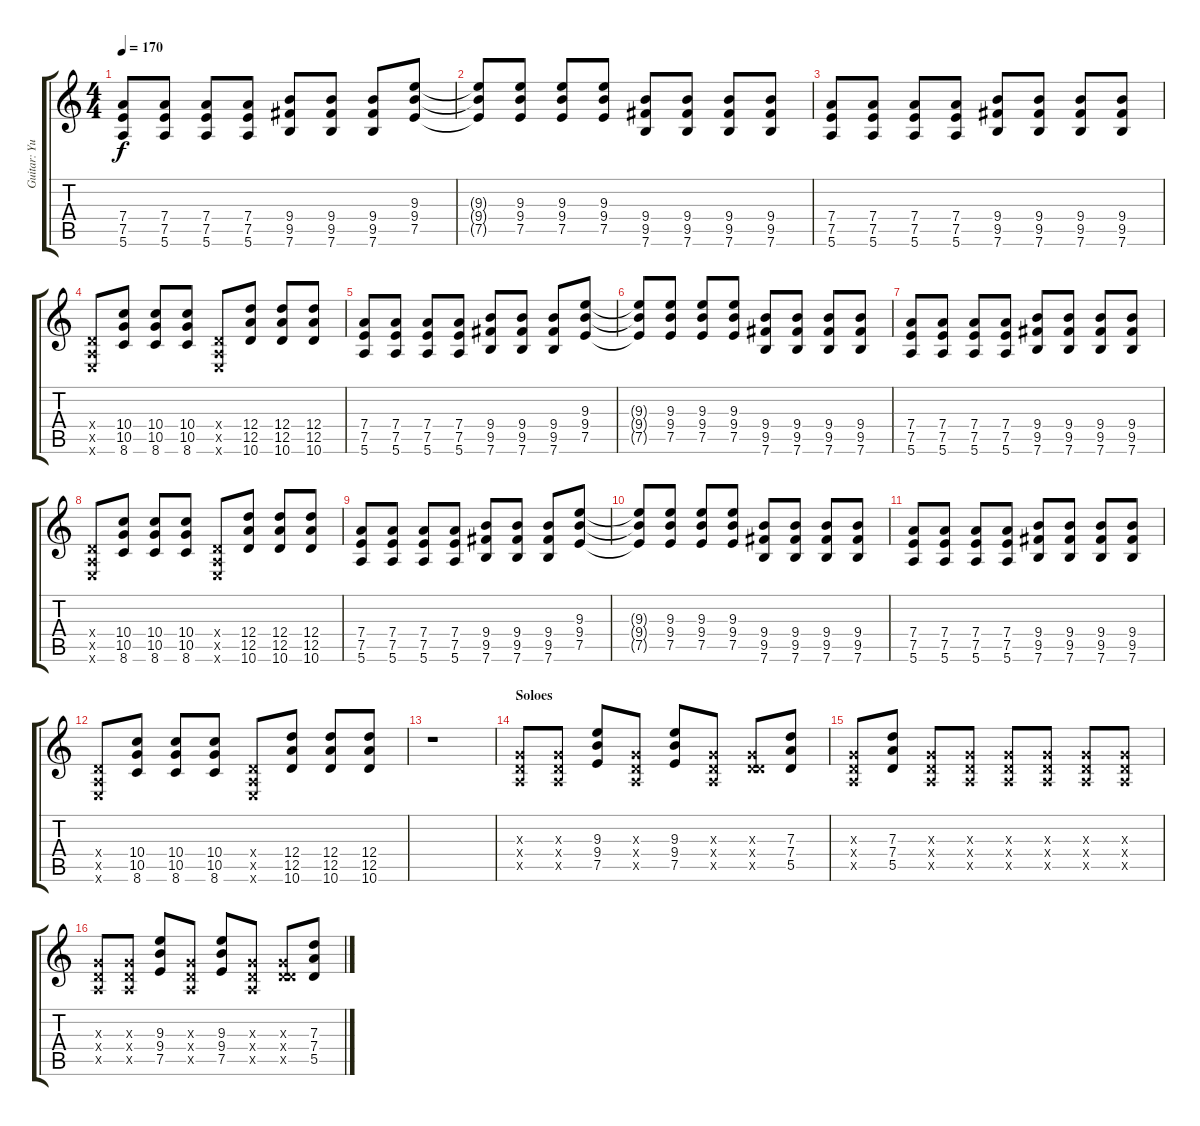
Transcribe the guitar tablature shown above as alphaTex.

\track ("Guitar: Yui Hirasawa" "Guitar: Yu") {instrument overdrivenguitar}
\staff {score tabs}
\tuning (E4 B3 G3 D3 A2 E2) {hide}
\ts (4 4)
\tempo 170
\clef g2
\ks c
(7.4 7.5 5.6).8{dy f} (7.4 7.5 5.6).8 (7.4 7.5 5.6).8 (7.4 7.5 5.6).8 (9.4 9.5 7.6).8 (9.4 9.5 7.6).8 (9.4 9.5 7.6).8 (9.3 9.4 7.5).8 |
(9.3{t} 9.4{t} 7.5{t}).8 (9.3 9.4 7.5).8 (9.3 9.4 7.5).8 (9.3 9.4 7.5).8 (9.4 9.5 7.6).8 (9.4 9.5 7.6).8 (9.4 9.5 7.6).8 (9.4 9.5 7.6).8 |
(7.4 7.5 5.6).8 (7.4 7.5 5.6).8 (7.4 7.5 5.6).8 (7.4 7.5 5.6).8 (9.4 9.5 7.6).8 (9.4 9.5 7.6).8 (9.4 9.5 7.6).8 (9.4 9.5 7.6).8 |
(0.4{x} 0.5{x} 0.6{x}).8 (10.4 10.5 8.6).8 (10.4 10.5 8.6).8 (10.4 10.5 8.6).8 (0.4{x} 0.5{x} 0.6{x}).8 (12.4 12.5 10.6).8 (12.4 12.5 10.6).8 (12.4 12.5 10.6).8 |
(7.4 7.5 5.6).8 (7.4 7.5 5.6).8 (7.4 7.5 5.6).8 (7.4 7.5 5.6).8 (9.4 9.5 7.6).8 (9.4 9.5 7.6).8 (9.4 9.5 7.6).8 (9.3 9.4 7.5).8 |
(9.3{t} 9.4{t} 7.5{t}).8 (9.3 9.4 7.5).8 (9.3 9.4 7.5).8 (9.3 9.4 7.5).8 (9.4 9.5 7.6).8 (9.4 9.5 7.6).8 (9.4 9.5 7.6).8 (9.4 9.5 7.6).8 |
(7.4 7.5 5.6).8 (7.4 7.5 5.6).8 (7.4 7.5 5.6).8 (7.4 7.5 5.6).8 (9.4 9.5 7.6).8 (9.4 9.5 7.6).8 (9.4 9.5 7.6).8 (9.4 9.5 7.6).8 |
(0.4{x} 0.5{x} 0.6{x}).8 (10.4 10.5 8.6).8 (10.4 10.5 8.6).8 (10.4 10.5 8.6).8 (0.4{x} 0.5{x} 0.6{x}).8 (12.4 12.5 10.6).8 (12.4 12.5 10.6).8 (12.4 12.5 10.6).8 |
(7.4 7.5 5.6).8 (7.4 7.5 5.6).8 (7.4 7.5 5.6).8 (7.4 7.5 5.6).8 (9.4 9.5 7.6).8 (9.4 9.5 7.6).8 (9.4 9.5 7.6).8 (9.3 9.4 7.5).8 |
(9.3{t} 9.4{t} 7.5{t}).8 (9.3 9.4 7.5).8 (9.3 9.4 7.5).8 (9.3 9.4 7.5).8 (9.4 9.5 7.6).8 (9.4 9.5 7.6).8 (9.4 9.5 7.6).8 (9.4 9.5 7.6).8 |
(7.4 7.5 5.6).8 (7.4 7.5 5.6).8 (7.4 7.5 5.6).8 (7.4 7.5 5.6).8 (9.4 9.5 7.6).8 (9.4 9.5 7.6).8 (9.4 9.5 7.6).8 (9.4 9.5 7.6).8 |
(0.4{x} 0.5{x} 0.6{x}).8 (10.4 10.5 8.6).8 (10.4 10.5 8.6).8 (10.4 10.5 8.6).8 (0.4{x} 0.5{x} 0.6{x}).8 (12.4 12.5 10.6).8 (12.4 12.5 10.6).8 (12.4 12.5 10.6).8 |
r.1 |
\section ("" "Soloes")
(0.3{x} 0.4{x} 0.5{x}).8 (0.3{x} 0.4{x} 0.5{x}).8 (9.3 9.4 7.5).8 (0.3{x} 0.4{x} 0.5{x}).8 (9.3 9.4 7.5).8 (0.3{x} 0.4{x} 0.5{x}).8 (0.3{x} 0.4{x} 5.5{x}).8 (7.3 7.4 5.5).8 |
(0.3{x} 0.4{x} 0.5{x}).8 (7.3 7.4 5.5).8 (0.3{x} 0.4{x} 0.5{x}).8 (0.3{x} 0.4{x} 0.5{x}).8 (0.3{x} 0.4{x} 0.5{x}).8 (0.3{x} 0.4{x} 0.5{x}).8 (0.3{x} 0.4{x} 0.5{x}).8 (0.3{x} 0.4{x} 0.5{x}).8 |
(0.3{x} 0.4{x} 0.5{x}).8 (0.3{x} 0.4{x} 0.5{x}).8 (9.3 9.4 7.5).8 (0.3{x} 0.4{x} 0.5{x}).8 (9.3 9.4 7.5).8 (0.3{x} 0.4{x} 0.5{x}).8 (0.3{x} 0.4{x} 5.5{x}).8 (7.3 7.4 5.5).8
